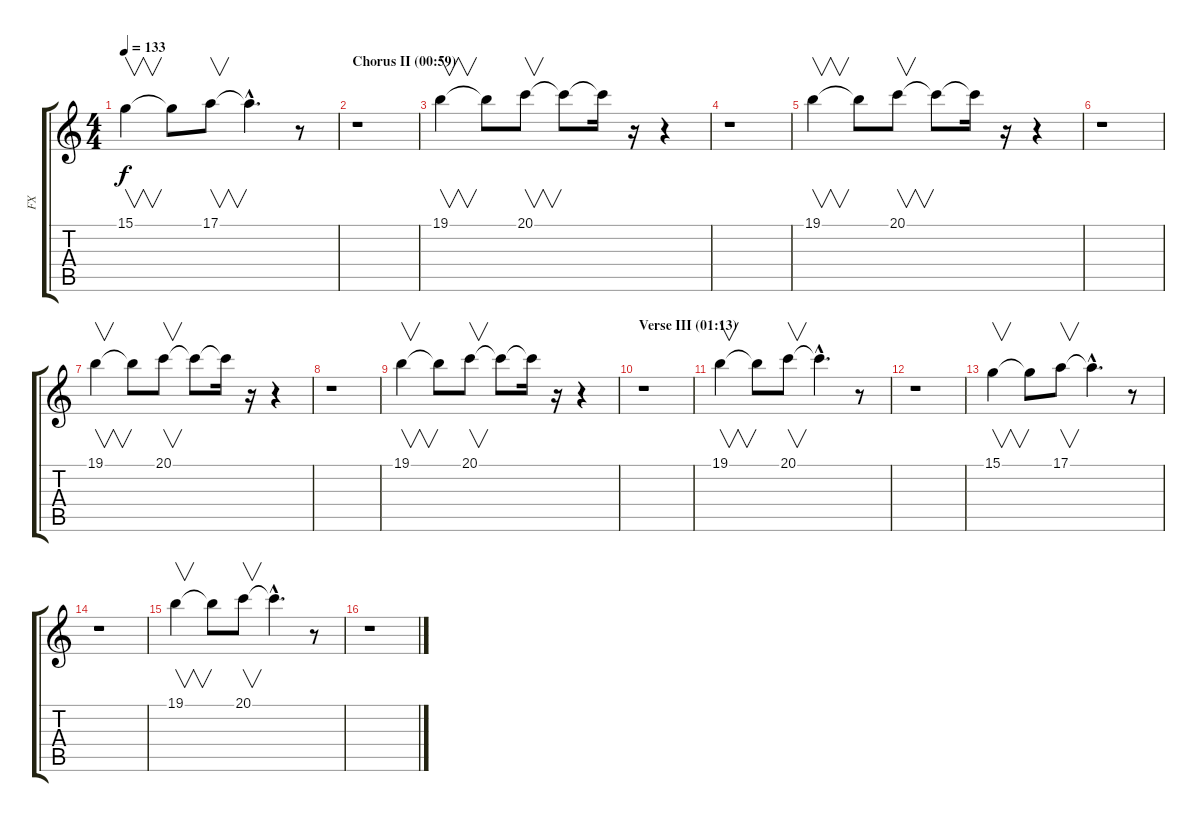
\track ("FX" "FX") {instrument lead2sawtooth}
\staff {score tabs}
\tuning (E4 B3 G3 D3 A2 E2) {hide}
\ts (4 4)
\tempo 133
\clef g2
\ks c
15.1.4{v dy f} 15.1{t}.8 17.1.8{v} 17.1{hac t}.4{d} r.8 |
\section ("" "Chorus II (00:59) ")
r.1 |
19.1.4{v} 19.1{t}.8 20.1.8{v} 20.1{t}.8 20.1{t}.16 r.16 r.4 |
r.1 |
19.1.4{v} 19.1{t}.8 20.1.8{v} 20.1{t}.8 20.1{t}.16 r.16 r.4 |
r.1 |
19.1.4{v} 19.1{t}.8 20.1.8{v} 20.1{t}.8 20.1{t}.16 r.16 r.4 |
r.1 |
19.1.4{v} 19.1{t}.8 20.1.8{v} 20.1{t}.8 20.1{t}.16 r.16 r.4 |
\section ("" "Verse III (01:13)")
r.1 |
19.1.4{v} 19.1{t}.8 20.1.8{v} 20.1{hac t}.4{d} r.8 |
r.1 |
15.1.4{v} 15.1{t}.8 17.1.8{v} 17.1{hac t}.4{d} r.8 |
r.1 |
19.1.4{v} 19.1{t}.8 20.1.8{v} 20.1{hac t}.4{d} r.8 |
r.1
